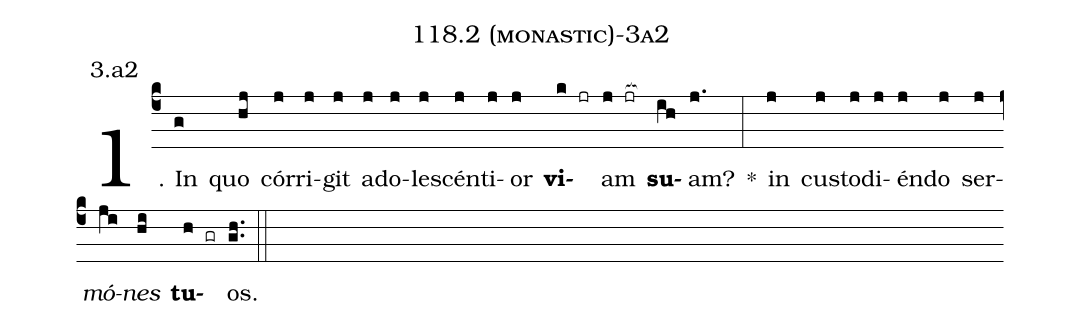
name: 118.2 (monastic)-3a2;
annotation: 3.a2;
%%
(c4)1. In(g) quo(hj) cór(j)ri(j)git(j) ad(j)o(j)le(j)scén(j)ti(j)or(j) <b>vi</b>(k jr)am(j jr[ocb:1{]) <b>su</b>(ih[ocb:0}])am?(j.) *(:) in(j) cus(j)to(j)di(j)én(j)do(j) ser(j)<i>mó</i>(ji)<i>nes</i>(hi) <b>tu</b>(h gr)os.(gh..) (::)
